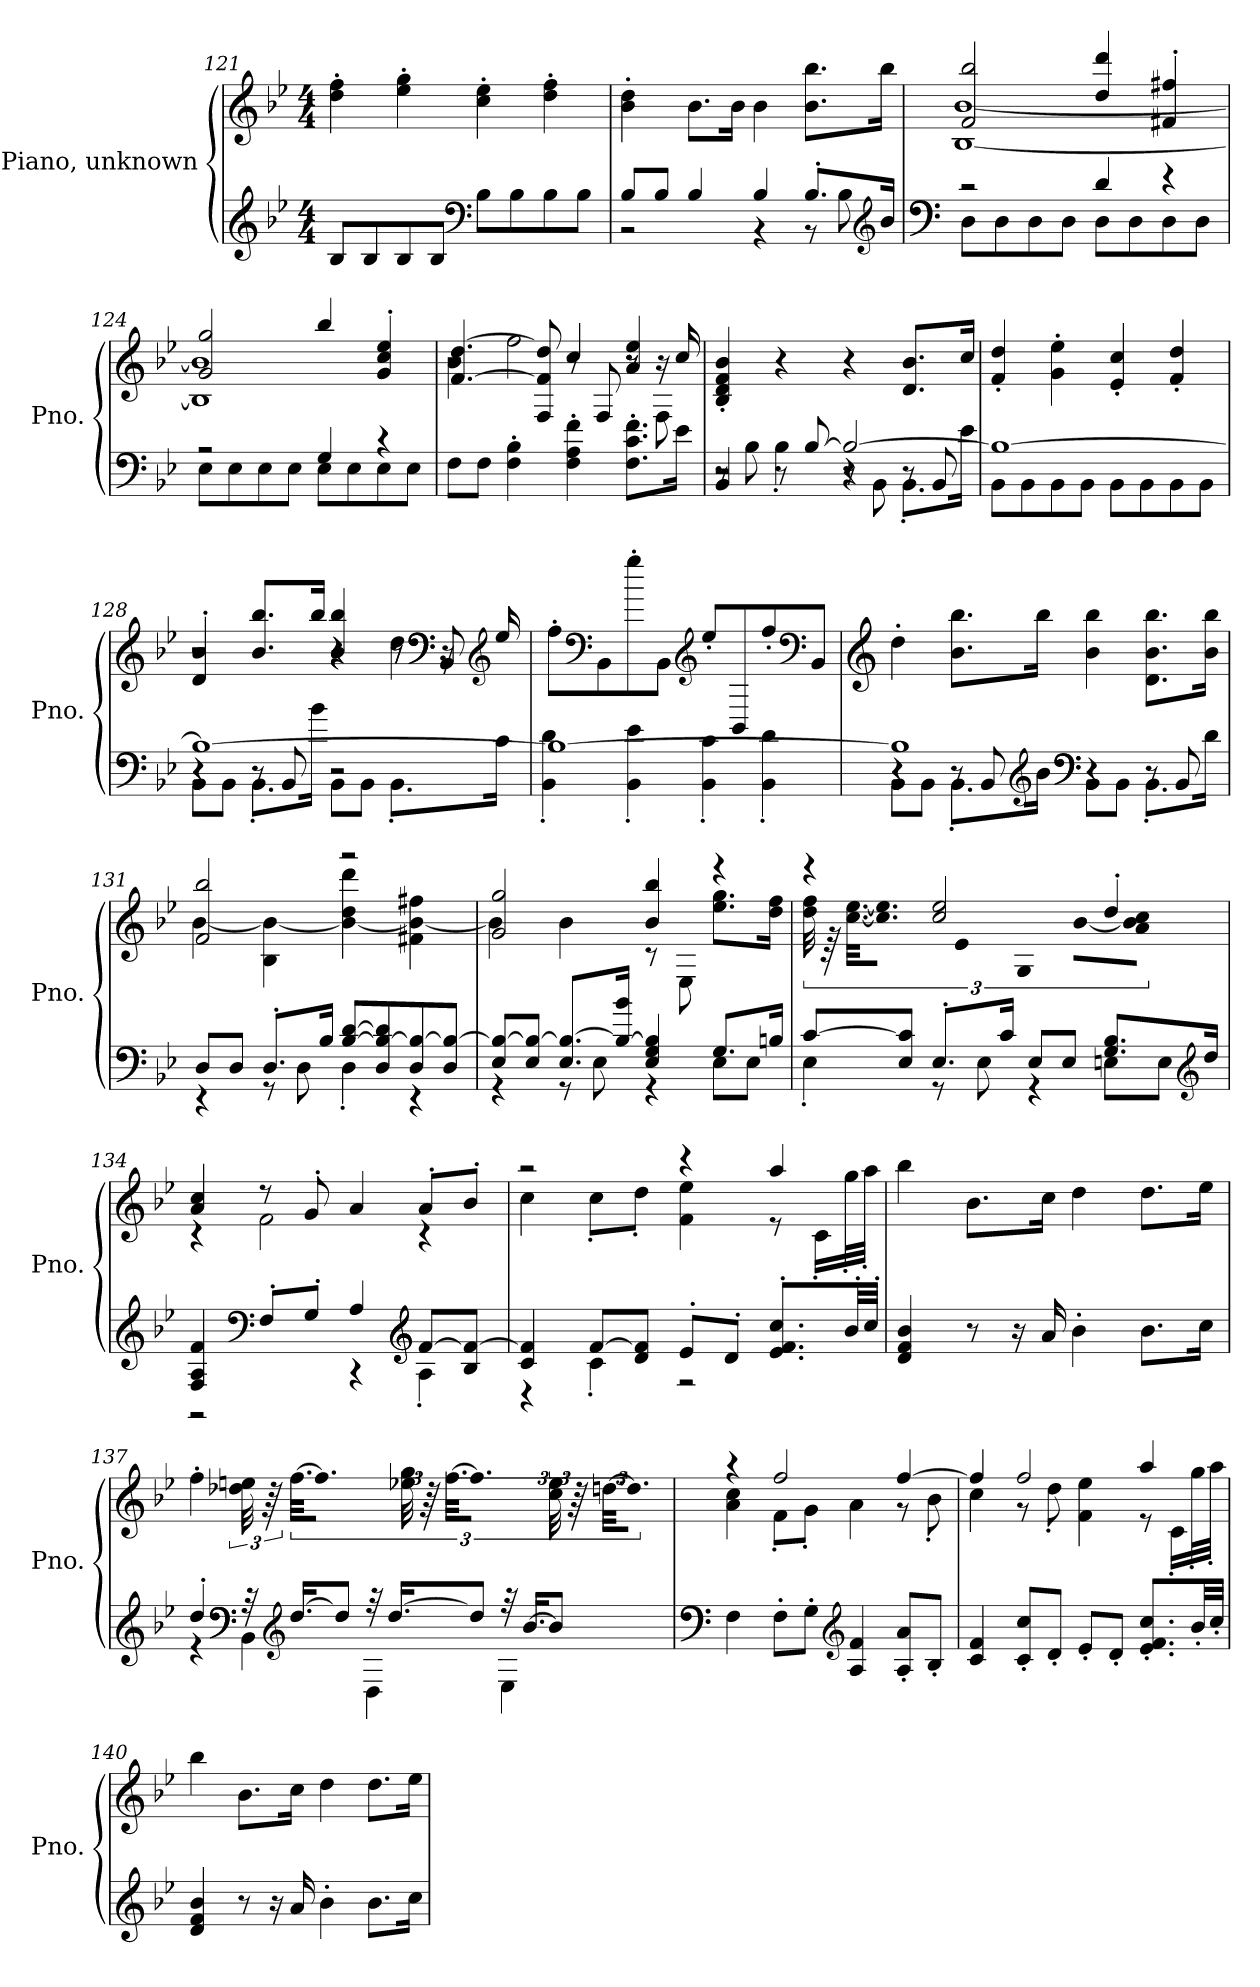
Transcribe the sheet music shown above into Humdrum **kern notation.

**kern	**kern
*part1	*part1
*staff2	*staff1
*I"Piano, unknown	*
*I'Pno.	*
!!LO:LB:g=z
*clefG2	*clefG2
*k[b-e-]	*k[b-e-]
*M4/4	*M4/4
=121	=121
8B-/L	4dd\' 4ff\'
8B-/	.
8B-/	4ee-\' 4gg\'
8B-/J	.
*clefF4	*
8B-\L	4cc\' 4ee-\'
8B-\	.
8B-\	4dd\' 4ff\'
8B-\J	.
=122	=122
*^	*
8B-/L	2r	4b-\' 4dd\'
8B-/J	.	.
4B-/	.	8.b-\L
.	.	16b-\Jk
4B-/	4r	4b-\
8.B-'/L	8r	8.b-\ 8.bb-\L
.	8B-\	.
*clefG2	*	*
16b-/Jk	.	16bb-\Jk
=123	=123	=123
*clefF4	*	*
*	*	*^
2r	8D\L	2f/ 2bb-/	[1B- [1b-
.	8D\	.	.
.	8D\	.	.
.	8D\J	.	.
4d/	8D\L	4dd/ 4ddd/	.
.	8D\	.	.
4r	8D\	4f#X/' 4ff#X/'	.
.	8D\J	.	.
=124	=124	=124	=124
2r	8E-\L	2g/ 2gg/	1B-] 1b-]
.	8E-\	.	.
.	8E-\	.	.
.	8E-\J	.	.
4G/	8E-\L	4bb-/	.
.	8E-\	.	.
4r	8E-\	4g/' 4cc/' 4ee-/'	.
.	8E-\J	.	.
*v	*v	*	*
!!LO:PB:g=z
=125	=125	=125
*	*	*^
8F\L	2r	4b-\	[4.f/ [4.dd/
8F\J	.	.	.
4F\' 4B-\'	.	2ff\	.
.	.	.	8F/ 8f/] 8dd/]
4F\' 4A\' 4f\'	4cc/	.	8r
.	.	.	8F/
8.F\' 8.c\' 8.f\'L	4a/ 4ee-/	8r	8r
.	.	8F\	16r
16e-\Jk	.	.	16cc/
*	*v	*v	*v
=126	=126
*^	*
*	*^	*
4BB-/	8r	2r	4B-/' 4d/' 4f/' 4b-/'
.	8B-\	.	.
8r	4B-'\	.	4r
[8B-/	.	.	.
2B-/_	8r	4r	4r
.	8BB-\	.	.
.	8.BB-'\L	8r	8.d/ 8.b-/L
.	.	8BB-/	.
.	16e-\Jk	.	16cc/Jk
*	*v	*v	*
=127	=127	=127
1B-_	8BB-\L	4f/' 4dd/'
.	8BB-\	.
.	8BB-\	4g\' 4ee-\'
.	8BB-\J	.
.	8BB-\L	4e-/' 4cc/'
.	8BB-\	.
.	8BB-\	4f/' 4dd/'
.	8BB-\J	.
!!LO:LB:g=z
=128	=128	=128
*	*^	*^
*	*	*	*	*^
1B-_	8BB-\L	4r	4d/' 4b-/'	2r	2r
.	8BB-\J	.	.	.	.
.	8.BB-'\L	8r	8.b-/ 8.bb-/L	.	.
.	.	8BB-/	.	.	.
.	16b-\Jk	.	16bb-/Jk	.	.
.	8BB-\L	2r	4b-/ 4bb-/	4r	4r
.	8BB-\J	.	.	.	.
.	8.BB-'\L	.	8r	4dd\	8r
*	*	*	*clefF4	*	*
.	.	.	16r	.	8BB-/
*	*	*	*clefG2	*	*
.	16c\Jk	.	16ee-/	.	.
*	*v	*v	*	*	*
*	*	*v	*v	*v
=129	=129	=129
1B-_	4BB-\' 4d\'	8ff'\L
*	*	*clefF4
.	.	8BB-\
.	4BB-\' 4e-\'	8gg'\
.	.	8BB-\J
*	*	*clefG2
.	4BB-\' 4c\'	8ee-'/L
.	.	8BB-/
.	4BB-\' 4d\'	8ff'/
*	*	*clefF4
.	.	8BB-/J
*v	*v	*
!!LO:LB:g=z
=130	=130
*	*clefG2
*^	*
*	*^	*
1B-]	8BB-\L	4r	4dd'\
.	8BB-\J	.	.
.	8.BB-'\L	8r	8.b-\ 8.bb-\L
.	.	8BB-/	.
*clefG2	*	*	*
.	16b-\Jk	.	16bb-\Jk
*clefF4	*	*	*
.	8BB-\L	4r	4b-\ 4bb-\
.	8BB-\J	.	.
.	8.BB-'\L	8r	8.d\ 8.b-\ 8.bb-\L
.	.	8BB-/	.
.	16d\Jk	.	16b-\ 16bb-\Jk
*	*v	*v	*
=131	=131	=131
*	*	*^
8D/L	4r	2f/ 2bb-/	[4b-\
8D/J	.	.	.
8.D'/L	8r	.	4B-\ 4b-\_
.	8D\	.	.
16B-/Jk	.	.	.
[8B-/ [8d/L	4D'\	2r	4b-\_ 4dd\ 4ddd\
8D/ 8B-/_ 8d/]	.	.	.
8D/ 8B-/_	4r	.	4f#X\ 4b-\_ 4ff#X\
8D/ 8B-/_J	.	.	.
=132	=132	=132	=132
8E-/ 8B-/_L	4r	2g/ 2gg/	4b-\]
8E-/ 8B-/_J	.	.	.
8.E-/ 8.B-/_L	8r	.	4b-\
.	8E-\	.	.
16B-/_ 16b-/Jk	.	.	.
4E-/ 4G/ 4B-/]	4r	4b-/ 4bb-/	8r
.	.	.	8E-\
8.G/L	8E-\L	4r	8.ee-\ 8.gg\L
.	8E-\J	.	.
16Bn/Jk	.	.	16dd\ 16ff\Jk
!!LO:LB:g=z	!!
=133	=133	=133	=133
[8c/L	4E-'\	4r	48dd\ 48ff\
.	.	.	96r
.	.	.	[48.cc\ [48.ee-\KKL
.	.	.	8.cc\] 8.ee-\]J
8E-/ 8c/]J	.	.	.
8.E-'/L	8r	2cc/ 2ee-/	4e-\
.	8E-\	.	.
16c/Jk	.	.	.
8E-/L	4r	.	4G\
8E-/J	.	.	.
8.G/ 8.B-/L	8En\L	4dd'/	[8b-\L
.	8E\J	.	8a\ 8b-\] 8cc\J
*clefG2	*	*	*
16dd/Jk	.	.	.
=134	=134	=134	=134
4F/ 4A/ 4f/	2r	4a/ 4cc/	4r
*clefF4	*	*	*
8F'/L	.	8r	2f\
8G'/J	.	8g'/	.
4A/	4r	4a/	.
*clefG2	*	*	*
[8f/L	4A'\	8a'/L	4r
8B-/ 8f/_J	.	8b-'/J	.
=135	=135	=135	=135
4c/ 4f/]	4r	2r	4cc\
[8f/L	4c'\	.	8cc'\L
8d/ 8f/]J	.	.	8dd'\J
8e-'/L	2r	4r	4f\ 4ee-\
8d'/J	.	.	.
8.e-/' 8.f/' 8.cc/'L	.	4aa/	8r
.	.	.	16c'\LL
32b-'/LL	.	.	32gg'\L
32cc'/JJJ	.	.	32aa'\JJJ
*v	*v	*	*
*	*v	*v
!!LO:LB:g=z
=136	=136
4d/ 4f/ 4b-/	4bb-\
8r	8.b-\L
16r	.
16a/	16cc\Jk
4b-'\	4dd\
8.b-\L	8.dd\L
16cc\Jk	16ee-\Jk
=137	=137
*^	*
4dd'/	4r	4ff'\
*clefF4	*	*
32r	4BB-\	48dd-X\ 48een\
.	.	96r
*clefG2	*	*
[16.dd/KL	.	[48.ff\KKL
.	.	8.ff\J]
8dd/J]	.	.
32r	4D\	48ee-X\ 48gg\
.	.	96r
[16.dd/KL	.	[48.ff\KKL
.	.	8.ff\J]
8dd/J]	.	.
32r	4E-\	48cc\ 48ee-\
.	.	96r
[16.b-/KL	.	[48.ddn\KKL
.	.	8.dd\J]
8b-/J]	.	.
*v	*v	*
=138	=138
*clefF4	*
*	*^
4F\	4r	4a\ 4cc\
8F'\L	2ff/	8f'\L
8G'\J	.	8g'\J
*clefG2	*	*
4A/ 4f/	.	4a\
8A/' 8a/'L	[4ff/	8r
8B-'/J	.	8b-'\
!!LO:LB:g=z	!!
=139	=139	=139
4c/ 4f/	4ff/]	4cc\
8c/' 8cc/'L	2ff/	8r
8d'/J	.	8dd'\
8e-'/L	.	4f\ 4ee-\
8d'/J	.	.
8.e-/' 8.f/' 8.cc/'L	4aa/	8r
.	.	16c'\LL
32b-'/LL	.	32gg'\L
32cc'/JJJ	.	32aa'\JJJ
*	*v	*v
=140	=140
4d/ 4f/ 4b-/	4bb-\
8r	8.b-\L
16r	.
16a/	16cc\Jk
4b-'\	4dd\
8.b-\L	8.dd\L
16cc\Jk	16ee-\Jk
=	=
*-	*-
